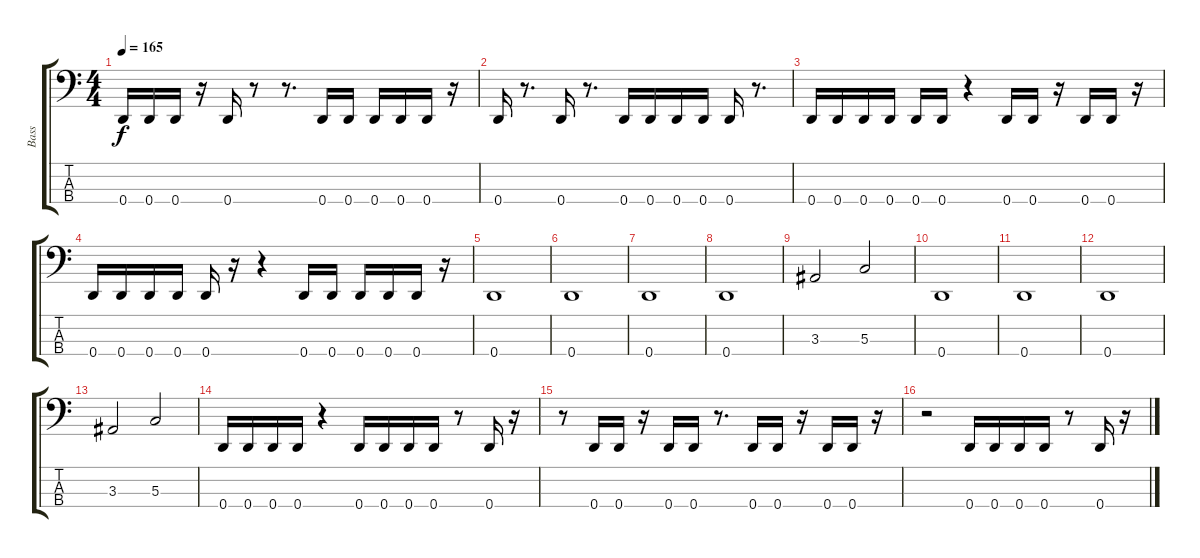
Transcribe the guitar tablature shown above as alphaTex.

\track ("Bass" "Bass") {instrument electricbassfinger}
\staff {score tabs}
\tuning (F2 C2 G1 D1) {hide}
\ts (4 4)
\tempo 165
\clef f4
\ks c
0.4.16{dy f} 0.4.16 0.4.16 r.16 0.4.16 r.8 r.8{d} 0.4.16 0.4.16 0.4.16 0.4.16 0.4.16 r.16 |
0.4.16 r.8{d} 0.4.16 r.8{d} 0.4.16 0.4.16 0.4.16 0.4.16 0.4.16 r.8{d} |
0.4.16 0.4.16 0.4.16 0.4.16 0.4.16 0.4.16 r.4 0.4.16 0.4.16 r.16 0.4.16 0.4.16 r.16 |
0.4.16 0.4.16 0.4.16 0.4.16 0.4.16 r.16 r.4 0.4.16 0.4.16 0.4.16 0.4.16 0.4.16 r.16 |
0.4.1 |
0.4.1 |
0.4.1 |
0.4.1 |
3.3.2 5.3.2 |
0.4.1 |
0.4.1 |
0.4.1 |
3.3.2 5.3.2 |
0.4.16 0.4.16 0.4.16 0.4.16 r.4 0.4.16 0.4.16 0.4.16 0.4.16 r.8 0.4.16 r.16 |
r.8 0.4.16 0.4.16 r.16 0.4.16 0.4.16 r.8{d} 0.4.16 0.4.16 r.16 0.4.16 0.4.16 r.16 |
r.2 0.4.16 0.4.16 0.4.16 0.4.16 r.8 0.4.16 r.16
